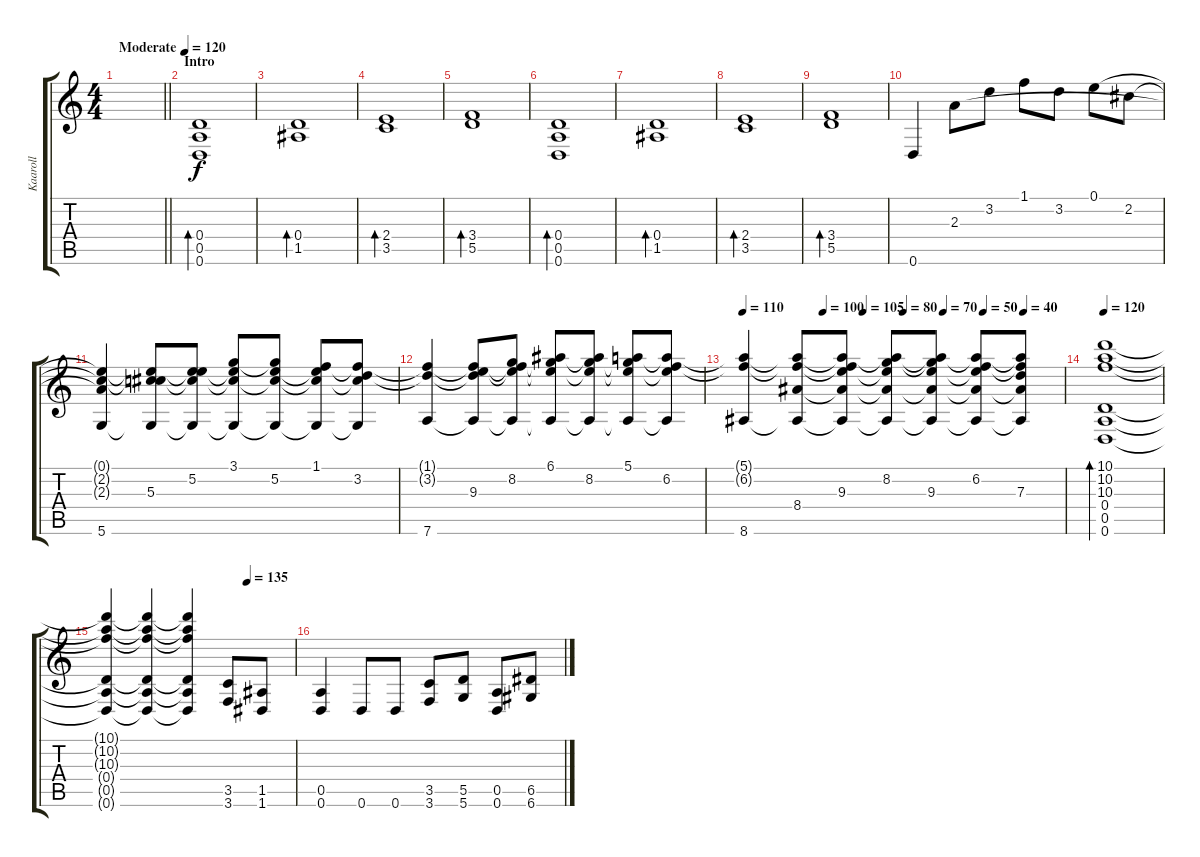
\track ("Kaaroll" "Kaaroll") {instrument acousticguitarsteel}
\staff {score tabs}
\tuning (E4 B3 G3 D3 A2 D2) {hide}
\ts (4 4)
\tempo (120 "Moderate")
\clef g2
\barLineRight lightlight
\ks c
|
\section ("" "Intro")
(0.4 0.5 0.6).1{bd 240} |
(0.4 1.5).1{bd 240} |
(2.4 3.5).1{bd 240} |
(3.4 5.5).1{bd 240} |
(0.4 0.5 0.6).1{bd 240} |
(0.4 1.5).1{bd 240} |
(2.4 3.5).1{bd 240} |
(3.4 5.5).1{bd 240} |
0.6.4 2.3.8 3.2.8 1.1.8 3.2.8 0.1.8 2.2.8 |
(0.1{t} 2.2{t} 2.3{t} 5.6).4 (0.1{t} 2.2{t} 5.3 5.6{t}).8 (0.1{t} 5.2 5.3{t} 5.6{t}).8 (3.1 5.2{t} 5.3{t} 5.6{t}).8 (3.1{t} 5.2 5.3{t} 5.6{t}).8 (1.1 5.2{t} 5.3{t} 5.6{t}).8 (1.1{t} 3.2 5.3{t} 5.6{t}).8 |
(1.1{t} 3.2{t} 7.6).4 (1.1{t} 3.2{t} 9.3 7.6{t}).8 (1.1{t} 8.2 9.3{t} 7.6{t}).8 (6.1 8.2{t} 9.3{t} 7.6{t}).8 (6.1{t} 8.2 9.3{t} 7.6{t}).8 (5.1 8.2{t} 9.3{t} 7.6{t}).8 (5.1{t} 6.2 9.3{t} 7.6{t}).8 |
\tempo 110
\tempo (100 0.25)
\tempo (90 0.375)
\tempo (80 0.5)
\tempo (70 0.625)
\tempo (50 0.75)
\tempo (30 0.875)
\tempo (105 0.375)
\tempo (40 0.875)
(5.1{t} 6.2{t} 8.6).4 (5.1{t} 6.2{t} 8.4 8.6{t}).8 (5.1{t} 6.2{t} 9.3 8.4{t} 8.6{t}).8 (5.1{t} 8.2 9.3{t} 8.4{t} 8.6{t}).8 (5.1{t} 8.2{t} 9.3 8.4{t} 8.6{t}).8 (5.1{t} 6.2 9.3{t} 8.4{t} 8.6{t}).8 (5.1{t} 6.2{t} 7.3 8.4{t} 8.6{t}).8 |
\tempo 120
(10.1 10.2 10.3 0.4 0.5 0.6).1{bd 120} |
\tempo (135 0.75)
(10.1{t} 10.2{t} 10.3{t} 0.4{t} 0.5{t} 0.6{t}).4 (10.1{t} 10.2{t} 10.3{t} 0.4{t} 0.5{t} 0.6{t}).4 (10.1{t} 10.2{t} 10.3{t} 0.4{t} 0.5{t} 0.6{t}).4 (3.5 3.6).8{instrument overdrivenguitar} (1.5 1.6).8 |
(0.5 0.6).4 0.6.8 0.6.8 (3.5 3.6).8 (5.5 5.6).8 (0.5 0.6).8 (6.5 6.6).8
